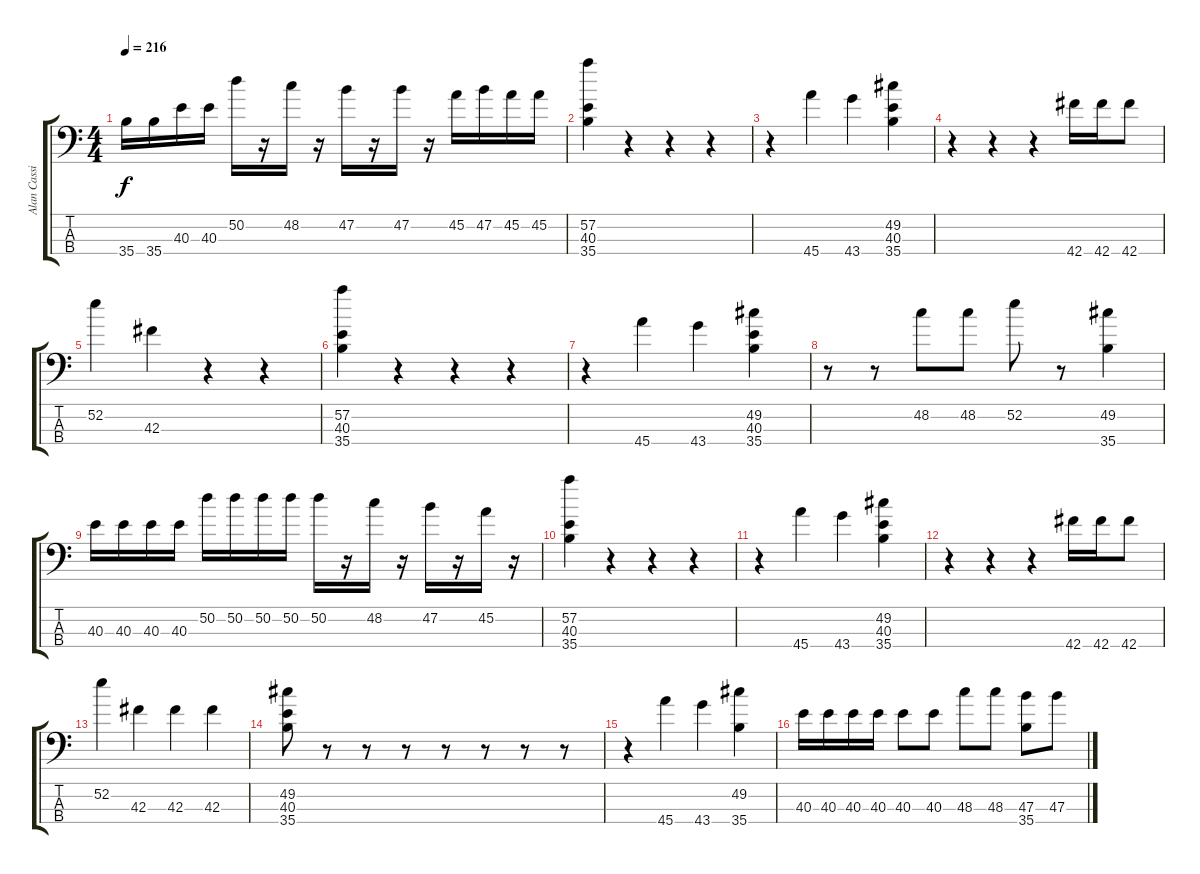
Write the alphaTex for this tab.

\track ("Alan Cassidy" "Alan Cassi") {instrument acousticgrandpiano}
\staff {score tabs}
\tuning (C-1 C-1 C-1 C-1) {hide}
\ts (4 4)
\tempo 216
\clef f4
\ks c
35.4.16{dy f} 35.4.16 40.3.16 40.3.16 50.2.16 r.16 48.2.16 r.16 47.2.16 r.16 47.2.16 r.16 45.2.16 47.2.16 45.2.16 45.2.16 |
(57.2 40.3 35.4).4 r.4 r.4 r.4 |
r.4 45.4.4 43.4.4 (49.2 40.3 35.4).4 |
r.4 r.4 r.4 42.4.16 42.4.16 42.4.8 |
52.2.4 42.3.4 r.4 r.4 |
(57.2 40.3 35.4).4 r.4 r.4 r.4 |
r.4 45.4.4 43.4.4 (49.2 40.3 35.4).4 |
r.8 r.8 48.2.8 48.2.8 52.2.8 r.8 (49.2 35.4).4 |
40.3.16 40.3.16 40.3.16 40.3.16 50.2.16 50.2.16 50.2.16 50.2.16 50.2.16 r.16 48.2.16 r.16 47.2.16 r.16 45.2.16 r.16 |
(57.2 40.3 35.4).4 r.4 r.4 r.4 |
r.4 45.4.4 43.4.4 (49.2 40.3 35.4).4 |
r.4 r.4 r.4 42.4.16 42.4.16 42.4.8 |
52.2.4 42.3.4 42.3.4 42.3.4 |
(49.2 40.3 35.4).8 r.8 r.8 r.8 r.8 r.8 r.8 r.8 |
r.4 45.4.4 43.4.4 (49.2 35.4).4 |
40.3.16 40.3.16 40.3.16 40.3.16 40.3.8 40.3.8 48.3.8 48.3.8 (47.3 35.4).8 47.3.8
